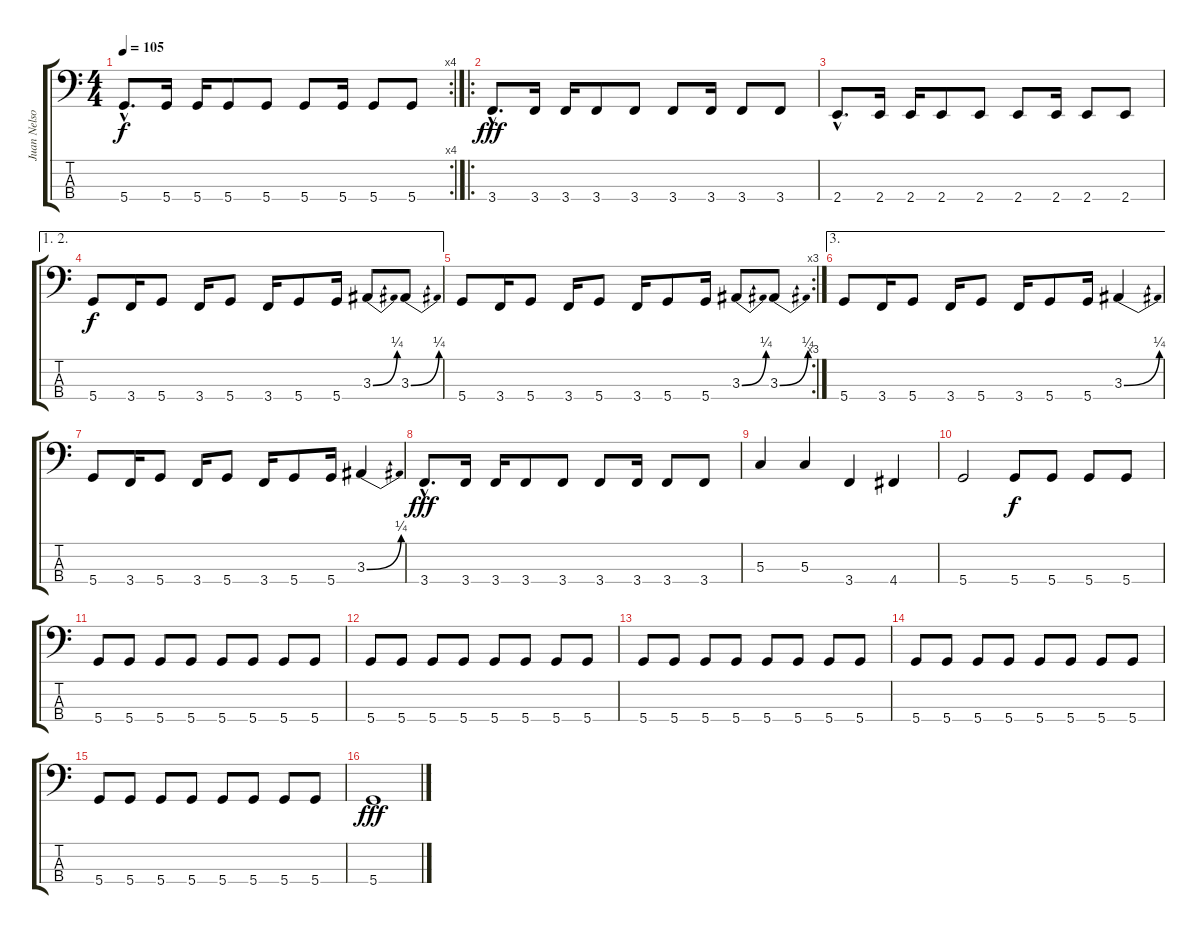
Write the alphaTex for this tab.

\track ("Juan Nelson" "Juan Nelso") {instrument electricbassfinger}
\staff {score tabs}
\tuning (F2 C2 G1 D1) {hide}
\rc 4
\ts (4 4)
\tempo 105
\clef f4
\ks c
5.4{hac}.8{d dy f} 5.4.16 5.4.16 5.4.8 5.4.8 5.4.8 5.4.16 5.4.8 5.4.8 |
\ro
3.4{hac}.8{d dy fff} 3.4.16 3.4.16 3.4.8 3.4.8 3.4.8 3.4.16 3.4.8 3.4.8 |
2.4{hac}.8{d} 2.4.16 2.4.16 2.4.8 2.4.8 2.4.8 2.4.16 2.4.8 2.4.8 |
\ae (1 2)
5.4.8{dy f} 3.4.16 5.4.8 3.4.16 5.4.8 3.4.16 5.4.8 5.4.16 3.3{be (bend 0 0 60 1)}.8 3.3{be (bend 0 0 60 1)}.8 |
\rc 3
5.4.8 3.4.16 5.4.8 3.4.16 5.4.8 3.4.16 5.4.8 5.4.16 3.3{be (bend 0 0 60 1)}.8 3.3{be (bend 0 0 60 1)}.8 |
\ae 3
5.4.8 3.4.16 5.4.8 3.4.16 5.4.8 3.4.16 5.4.8 5.4.16 3.3{be (bend 0 0 60 1)}.4 |
5.4.8 3.4.16 5.4.8 3.4.16 5.4.8 3.4.16 5.4.8 5.4.16 3.3{be (bend 0 0 60 1)}.4 |
3.4{hac}.8{d dy fff} 3.4.16 3.4.16 3.4.8 3.4.8 3.4.8 3.4.16 3.4.8 3.4.8 |
5.3.4 5.3.4 3.4.4 4.4.4 |
5.4.2 5.4.8{dy f} 5.4.8 5.4.8 5.4.8 |
5.4.8 5.4.8 5.4.8 5.4.8 5.4.8 5.4.8 5.4.8 5.4.8 |
5.4.8 5.4.8 5.4.8 5.4.8 5.4.8 5.4.8 5.4.8 5.4.8 |
5.4.8 5.4.8 5.4.8 5.4.8 5.4.8 5.4.8 5.4.8 5.4.8 |
5.4.8 5.4.8 5.4.8 5.4.8 5.4.8 5.4.8 5.4.8 5.4.8 |
5.4.8 5.4.8 5.4.8 5.4.8 5.4.8 5.4.8 5.4.8 5.4.8 |
5.4.1{dy fff}
